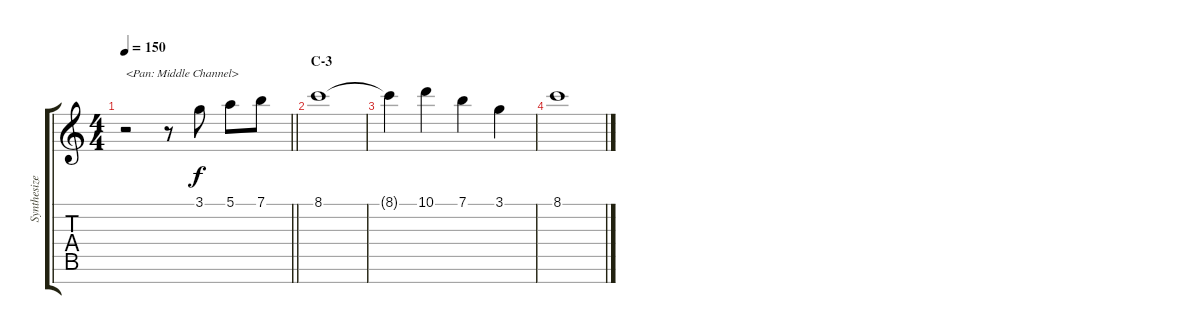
\track ("Synthesizer V" "Synthesize") {instrument churchorgan}
\staff {score tabs}
\tuning (E5 B4 G4 D4 A3 E3 B2) {hide}
\ts (4 4)
\tempo 150
\clef g2
\barLineRight lightlight
\ks c
r.2{txt "<Pan: Middle Channel>" dy f balance 8} r.8 3.1.8 5.1.8 7.1.8 |
\section ("" "C-3")
8.1.1 |
8.1{t}.4 10.1.4 7.1.4 3.1.4 |
8.1.1
